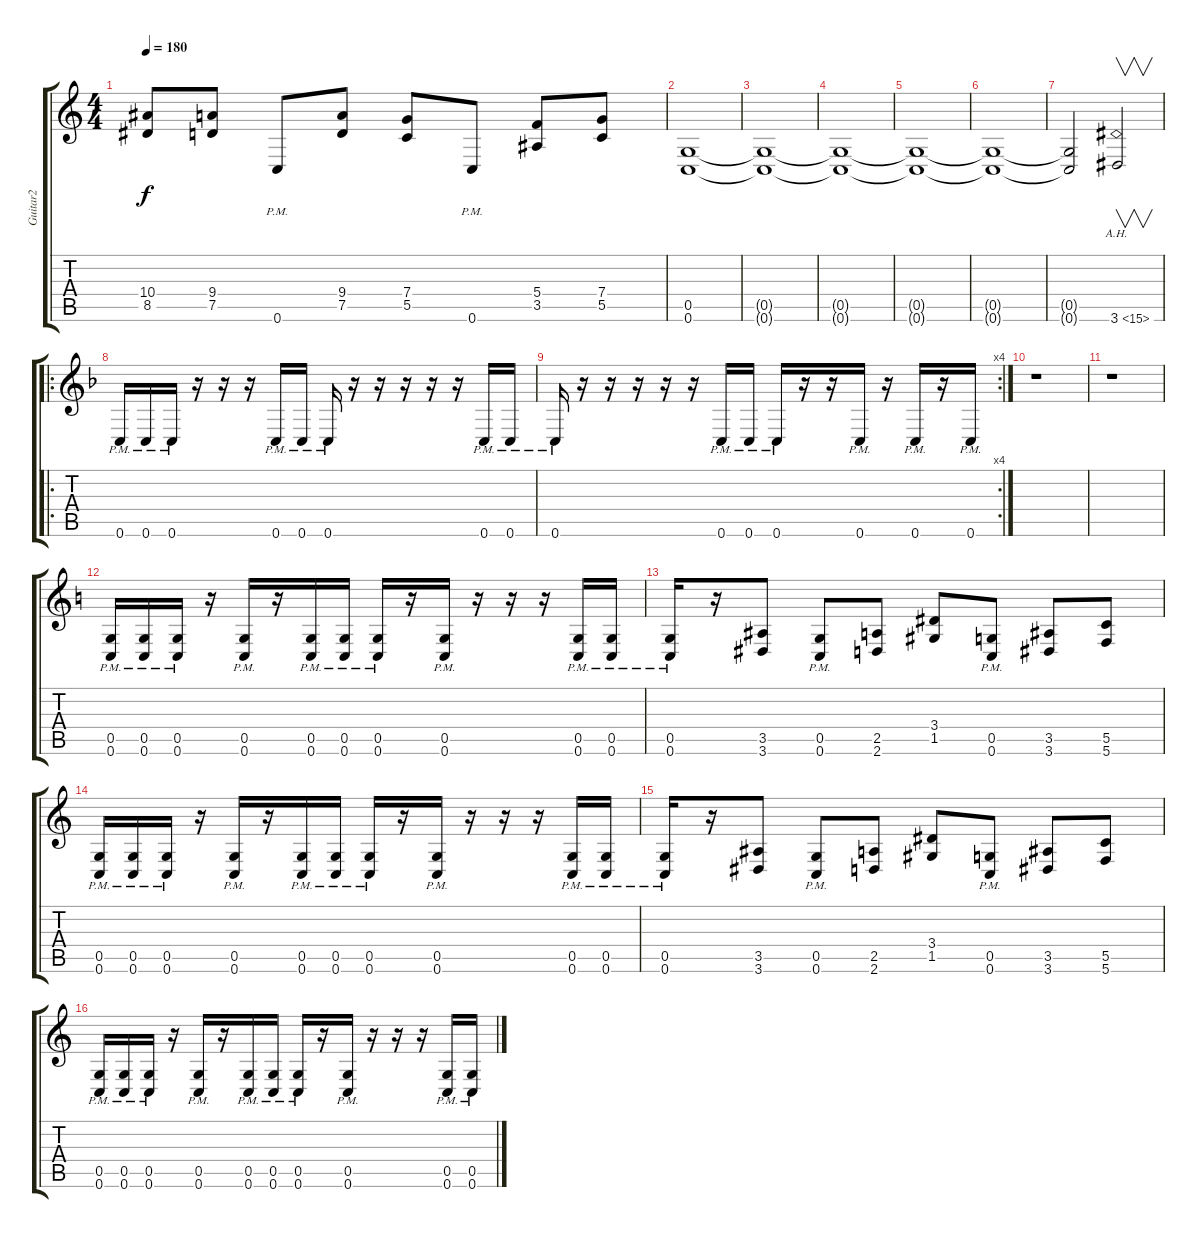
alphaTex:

\track ("Guitar2" "Guitar2") {instrument distortionguitar}
\staff {score tabs}
\tuning (D4 A3 F3 C3 G2 C2) {hide}
\ts (4 4)
\tempo 180
\clef g2
\ks c
(10.4 8.5).8{dy f} (9.4 7.5).8 0.6{pm}.8 (9.4 7.5).8 (7.4 5.5).8 0.6{pm}.8 (5.4 3.5).8 (7.4 5.5).8 |
(0.5 0.6).1 |
(0.5{t} 0.6{t}).1 |
(0.5{t} 0.6{t}).1 |
(0.5{t} 0.6{t}).1 |
(0.5{t} 0.6{t}).1 |
(0.5{t} 0.6{t}).2 3.6{ah 12}.2{v} |
\ro
\ks f
0.6{pm}.16 0.6{pm}.16 0.6{pm}.16 r.16 r.16 r.16 0.6{pm}.16 0.6{pm}.16 0.6{pm}.16 r.16 r.16 r.16 r.16 r.16 0.6{pm}.16 0.6{pm}.16 |
\rc 4
0.6{pm}.16 r.16 r.16 r.16 r.16 r.16 0.6{pm}.16 0.6{pm}.16 0.6{pm}.16 r.16 r.16 0.6{pm}.16 r.16 0.6{pm}.16 r.16 0.6{pm}.16 |
r.1 |
r.1 |
\ks c
(0.5{pm} 0.6{pm}).16 (0.5{pm} 0.6{pm}).16 (0.5{pm} 0.6{pm}).16 r.16 (0.5{pm} 0.6{pm}).16 r.16 (0.5{pm} 0.6{pm}).16 (0.5{pm} 0.6{pm}).16 (0.5{pm} 0.6{pm}).16 r.16 (0.5{pm} 0.6{pm}).16 r.16 r.16 r.16 (0.5{pm} 0.6{pm}).16 (0.5{pm} 0.6{pm}).16 |
(0.5{pm} 0.6{pm}).16 r.16 (3.5 3.6).8 (0.5{pm} 0.6{pm}).8 (2.5 2.6).8 (3.4 1.5).8 (0.5{pm} 0.6{pm}).8 (3.5 3.6).8 (5.5 5.6).8 |
(0.5{pm} 0.6{pm}).16 (0.5{pm} 0.6{pm}).16 (0.5{pm} 0.6{pm}).16 r.16 (0.5{pm} 0.6{pm}).16 r.16 (0.5{pm} 0.6{pm}).16 (0.5{pm} 0.6{pm}).16 (0.5{pm} 0.6{pm}).16 r.16 (0.5{pm} 0.6{pm}).16 r.16 r.16 r.16 (0.5{pm} 0.6{pm}).16 (0.5{pm} 0.6{pm}).16 |
(0.5{pm} 0.6{pm}).16 r.16 (3.5 3.6).8 (0.5{pm} 0.6{pm}).8 (2.5 2.6).8 (3.4 1.5).8 (0.5{pm} 0.6{pm}).8 (3.5 3.6).8 (5.5 5.6).8 |
(0.5{pm} 0.6{pm}).16 (0.5{pm} 0.6{pm}).16 (0.5{pm} 0.6{pm}).16 r.16 (0.5{pm} 0.6{pm}).16 r.16 (0.5{pm} 0.6{pm}).16 (0.5{pm} 0.6{pm}).16 (0.5{pm} 0.6{pm}).16 r.16 (0.5{pm} 0.6{pm}).16 r.16 r.16 r.16 (0.5{pm} 0.6{pm}).16 (0.5{pm} 0.6{pm}).16
